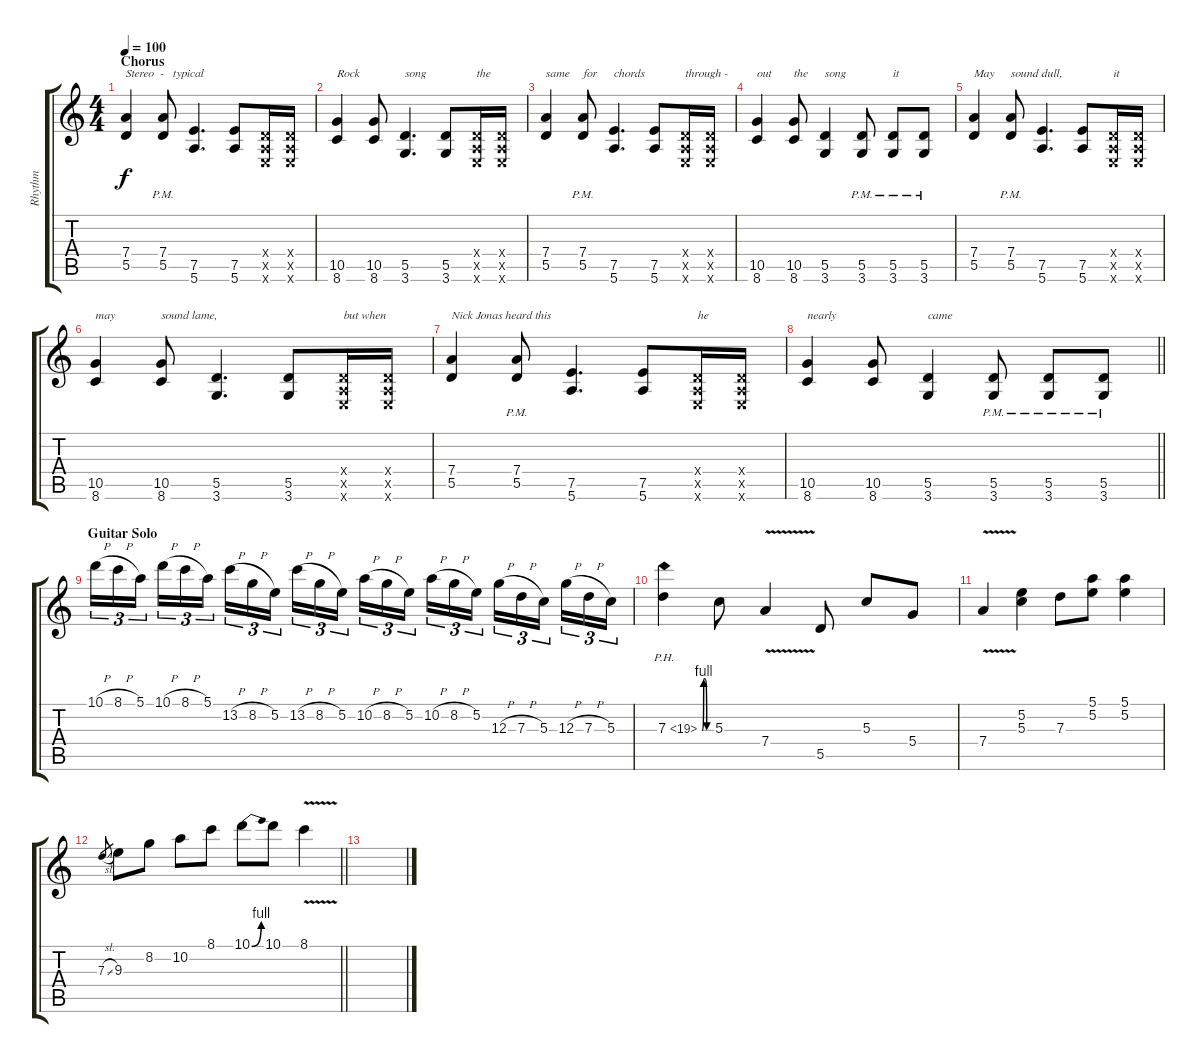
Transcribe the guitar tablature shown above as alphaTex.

\track ("Rhythm" "Rhythm") {instrument overdrivenguitar}
\staff {score tabs}
\tuning (E4 B3 G3 D3 A2 E2) {hide}
\ts (4 4)
\section ("" "Chorus")
\tempo 100
\clef g2
\ks c
(7.4 5.5).4{txt "Stereo  -   typical" dy f} (7.4{pm} 5.5{pm}).8 (7.5 5.6).4{d} (7.5 5.6).8 (0.4{x} 0.5{x} 0.6{x}).16 (0.4{x} 0.5{x} 0.6{x}).16 |
(10.5 8.6).4{txt "Rock"} (10.5 8.6).8 (5.5 3.6).4{d txt "song"} (5.5 3.6).8 (0.4{x} 0.5{x} 0.6{x}).16{txt "the"} (0.4{x} 0.5{x} 0.6{x}).16 |
(7.4 5.5).4{txt "same"} (7.4{pm} 5.5{pm}).8{txt "for"} (7.5 5.6).4{d txt "chords"} (7.5 5.6).8 (0.4{x} 0.5{x} 0.6{x}).16{txt "through -"} (0.4{x} 0.5{x} 0.6{x}).16 |
(10.5 8.6).4{txt "out"} (10.5 8.6).8{txt "the"} (5.5 3.6).4{txt "song"} (5.5{pm} 3.6{pm}).8 (5.5{pm} 3.6{pm}).8{txt "it"} (5.5{pm} 3.6{pm}).8 |
(7.4 5.5).4{txt "May"} (7.4{pm} 5.5{pm}).8{txt "sound dull,"} (7.5 5.6).4{d} (7.5 5.6).8 (0.4{x} 0.5{x} 0.6{x}).16{txt "it"} (0.4{x} 0.5{x} 0.6{x}).16 |
(10.5 8.6).4{txt "may"} (10.5 8.6).8{txt "sound lame,"} (5.5 3.6).4{d} (5.5 3.6).8 (0.4{x} 0.5{x} 0.6{x}).16{txt "but when"} (0.4{x} 0.5{x} 0.6{x}).16 |
(7.4 5.5).4{txt "Nick Jonas heard this"} (7.4{pm} 5.5{pm}).8 (7.5 5.6).4{d} (7.5 5.6).8 (0.4{x} 0.5{x} 0.6{x}).16{txt "he"} (0.4{x} 0.5{x} 0.6{x}).16 |
\barLineRight lightlight
(10.5 8.6).4{txt "nearly"} (10.5 8.6).8 (5.5 3.6).4{txt "came"} (5.5{pm} 3.6{pm}).8 (5.5{pm} 3.6{pm}).8 (5.5{pm} 3.6{pm}).8 |
\section ("" "Guitar Solo")
10.1{h}.16{tu (3 2) volume 15} 8.1{h}.16{tu (3 2)} 5.1.16{tu (3 2) beam splitsecondary} 10.1{h}.16{tu (3 2)} 8.1{h}.16{tu (3 2)} 5.1.16{tu (3 2)} 13.2{h}.16{tu (3 2)} 8.2{h}.16{tu (3 2)} 5.2.16{tu (3 2) beam splitsecondary} 13.2{h}.16{tu (3 2)} 8.2{h}.16{tu (3 2)} 5.2.16{tu (3 2)} 10.2{h}.16{tu (3 2)} 8.2{h}.16{tu (3 2)} 5.2.16{tu (3 2) beam splitsecondary} 10.2{h}.16{tu (3 2)} 8.2{h}.16{tu (3 2)} 5.2.16{tu (3 2)} 12.3{h}.16{tu (3 2)} 7.3{h}.16{tu (3 2)} 5.3.16{tu (3 2) beam splitsecondary} 12.3{h}.16{tu (3 2)} 7.3{h}.16{tu (3 2)} 5.3.16{tu (3 2)} |
7.3{be (custom 0 0 10 4 20 4 30 0 60 0) ph 12}.4 5.3.8 7.4{v}.4 5.5.8 5.3.8 5.4.8 |
7.4{v}.4 (5.2 5.3).4 7.3.8 (5.1 5.2).8 (5.1 5.2).4 |
\barLineRight lightlight
7.3{sl}.8{gr} 9.3.8 8.2.8 10.2.8 8.1.8 10.1{be (bend 0 0 60 4)}.8 10.1.8 8.1{v}.4 |
\section ("" "")
